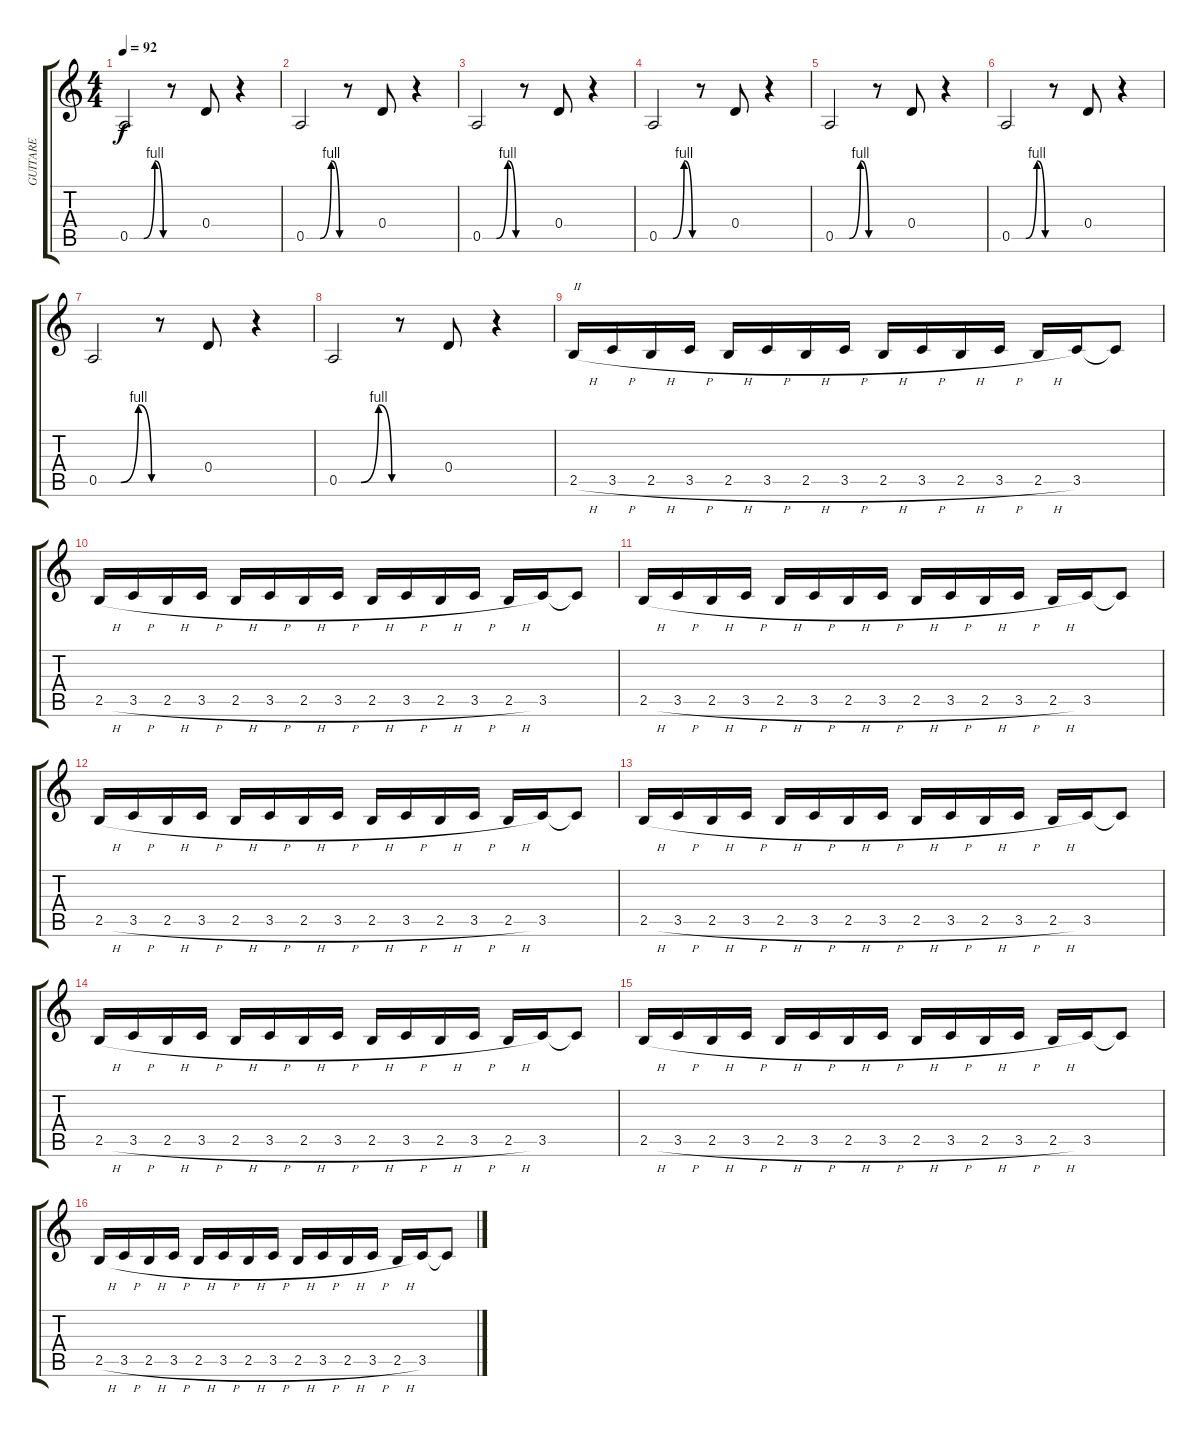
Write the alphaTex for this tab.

\track ("GUITARE" "GUITARE") {instrument overdrivenguitar}
\staff {score tabs}
\tuning (E4 B3 G3 D3 A2 E2) {hide}
\ts (4 4)
\tempo 92
\clef g2
\ks c
0.5{be (custom 0 0 25 0 45 4 60 0)}.2{dy f} r.8 0.4.8 r.4 |
0.5{be (custom 0 0 25 0 45 4 60 0)}.2 r.8 0.4.8 r.4 |
0.5{be (custom 0 0 25 0 45 4 60 0)}.2 r.8 0.4.8 r.4 |
0.5{be (custom 0 0 25 0 45 4 60 0)}.2 r.8 0.4.8 r.4 |
0.5{be (custom 0 0 25 0 45 4 60 0)}.2 r.8 0.4.8 r.4 |
0.5{be (custom 0 0 25 0 45 4 60 0)}.2 r.8 0.4.8 r.4 |
0.5{be (custom 0 0 25 0 45 4 60 0)}.2 r.8 0.4.8 r.4 |
0.5{be (custom 0 0 25 0 45 4 60 0)}.2 r.8 0.4.8 r.4 |
2.5{h}.16{txt "II" volume 13 instrument distortionguitar} 3.5{h}.16 2.5{h}.16 3.5{h}.16 2.5{h}.16 3.5{h}.16 2.5{h}.16 3.5{h}.16 2.5{h}.16 3.5{h}.16 2.5{h}.16 3.5{h}.16 2.5{h}.16 3.5.16 3.5{t}.8 |
2.5{h}.16 3.5{h}.16 2.5{h}.16 3.5{h}.16 2.5{h}.16 3.5{h}.16 2.5{h}.16 3.5{h}.16 2.5{h}.16 3.5{h}.16 2.5{h}.16 3.5{h}.16 2.5{h}.16 3.5.16 3.5{t}.8 |
2.5{h}.16 3.5{h}.16 2.5{h}.16 3.5{h}.16 2.5{h}.16 3.5{h}.16 2.5{h}.16 3.5{h}.16 2.5{h}.16 3.5{h}.16 2.5{h}.16 3.5{h}.16 2.5{h}.16 3.5.16 3.5{t}.8 |
2.5{h}.16 3.5{h}.16 2.5{h}.16 3.5{h}.16 2.5{h}.16 3.5{h}.16 2.5{h}.16 3.5{h}.16 2.5{h}.16 3.5{h}.16 2.5{h}.16 3.5{h}.16 2.5{h}.16 3.5.16 3.5{t}.8 |
2.5{h}.16 3.5{h}.16 2.5{h}.16 3.5{h}.16 2.5{h}.16 3.5{h}.16 2.5{h}.16 3.5{h}.16 2.5{h}.16 3.5{h}.16 2.5{h}.16 3.5{h}.16 2.5{h}.16 3.5.16 3.5{t}.8 |
2.5{h}.16 3.5{h}.16 2.5{h}.16 3.5{h}.16 2.5{h}.16 3.5{h}.16 2.5{h}.16 3.5{h}.16 2.5{h}.16 3.5{h}.16 2.5{h}.16 3.5{h}.16 2.5{h}.16 3.5.16 3.5{t}.8 |
2.5{h}.16 3.5{h}.16 2.5{h}.16 3.5{h}.16 2.5{h}.16 3.5{h}.16 2.5{h}.16 3.5{h}.16 2.5{h}.16 3.5{h}.16 2.5{h}.16 3.5{h}.16 2.5{h}.16 3.5.16 3.5{t}.8 |
2.5{h}.16 3.5{h}.16 2.5{h}.16 3.5{h}.16 2.5{h}.16 3.5{h}.16 2.5{h}.16 3.5{h}.16 2.5{h}.16 3.5{h}.16 2.5{h}.16 3.5{h}.16 2.5{h}.16 3.5.16 3.5{t}.8
